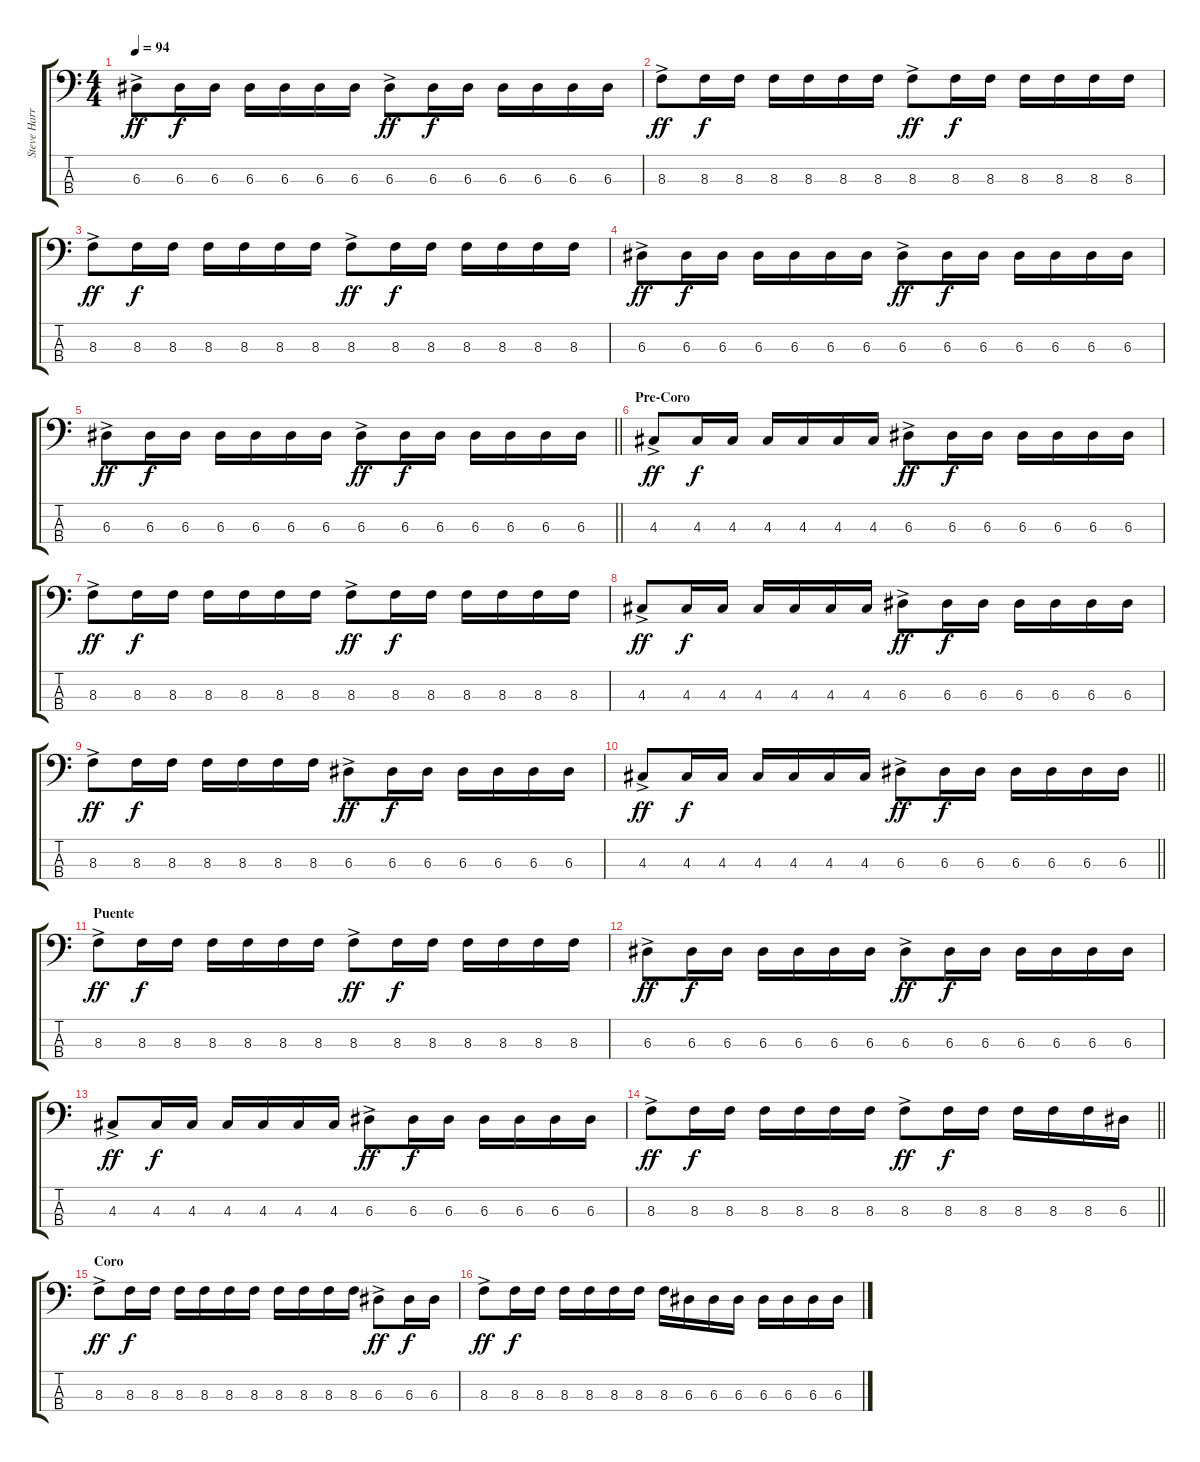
\track ("Steve Harris" "Steve Harr") {instrument electricbassfinger}
\staff {score tabs}
\tuning (G2 D2 A1 E1) {hide}
\ts (4 4)
\tempo 94
\clef f4
\ks c
6.3{ac}.8{dy ff} 6.3.16{dy f} 6.3.16 6.3.16 6.3.16 6.3.16 6.3.16 6.3{ac}.8{dy ff} 6.3.16{dy f} 6.3.16 6.3.16 6.3.16 6.3.16 6.3.16 |
8.3{ac}.8{dy ff} 8.3.16{dy f} 8.3.16 8.3.16 8.3.16 8.3.16 8.3.16 8.3{ac}.8{dy ff} 8.3.16{dy f} 8.3.16 8.3.16 8.3.16 8.3.16 8.3.16 |
8.3{ac}.8{dy ff} 8.3.16{dy f} 8.3.16 8.3.16 8.3.16 8.3.16 8.3.16 8.3{ac}.8{dy ff} 8.3.16{dy f} 8.3.16 8.3.16 8.3.16 8.3.16 8.3.16 |
6.3{ac}.8{dy ff} 6.3.16{dy f} 6.3.16 6.3.16 6.3.16 6.3.16 6.3.16 6.3{ac}.8{dy ff} 6.3.16{dy f} 6.3.16 6.3.16 6.3.16 6.3.16 6.3.16 |
\barLineRight lightlight
6.3{ac}.8{dy ff} 6.3.16{dy f} 6.3.16 6.3.16 6.3.16 6.3.16 6.3.16 6.3{ac}.8{dy ff} 6.3.16{dy f} 6.3.16 6.3.16 6.3.16 6.3.16 6.3.16 |
\section ("" "Pre-Coro")
4.3{ac}.8{dy ff} 4.3.16{dy f} 4.3.16 4.3.16 4.3.16 4.3.16 4.3.16 6.3{ac}.8{dy ff} 6.3.16{dy f} 6.3.16 6.3.16 6.3.16 6.3.16 6.3.16 |
8.3{ac}.8{dy ff} 8.3.16{dy f} 8.3.16 8.3.16 8.3.16 8.3.16 8.3.16 8.3{ac}.8{dy ff} 8.3.16{dy f} 8.3.16 8.3.16 8.3.16 8.3.16 8.3.16 |
4.3{ac}.8{dy ff} 4.3.16{dy f} 4.3.16 4.3.16 4.3.16 4.3.16 4.3.16 6.3{ac}.8{dy ff} 6.3.16{dy f} 6.3.16 6.3.16 6.3.16 6.3.16 6.3.16 |
8.3{ac}.8{dy ff} 8.3.16{dy f} 8.3.16 8.3.16 8.3.16 8.3.16 8.3.16 6.3{ac}.8{dy ff} 6.3.16{dy f} 6.3.16 6.3.16 6.3.16 6.3.16 6.3.16 |
\barLineRight lightlight
4.3{ac}.8{dy ff} 4.3.16{dy f} 4.3.16 4.3.16 4.3.16 4.3.16 4.3.16 6.3{ac}.8{dy ff} 6.3.16{dy f} 6.3.16 6.3.16 6.3.16 6.3.16 6.3.16 |
\section ("" "Puente")
8.3{ac}.8{dy ff} 8.3.16{dy f} 8.3.16 8.3.16 8.3.16 8.3.16 8.3.16 8.3{ac}.8{dy ff} 8.3.16{dy f} 8.3.16 8.3.16 8.3.16 8.3.16 8.3.16 |
6.3{ac}.8{dy ff} 6.3.16{dy f} 6.3.16 6.3.16 6.3.16 6.3.16 6.3.16 6.3{ac}.8{dy ff} 6.3.16{dy f} 6.3.16 6.3.16 6.3.16 6.3.16 6.3.16 |
4.3{ac}.8{dy ff} 4.3.16{dy f} 4.3.16 4.3.16 4.3.16 4.3.16 4.3.16 6.3{ac}.8{dy ff} 6.3.16{dy f} 6.3.16 6.3.16 6.3.16 6.3.16 6.3.16 |
\barLineRight lightlight
8.3{ac}.8{dy ff} 8.3.16{dy f} 8.3.16 8.3.16 8.3.16 8.3.16 8.3.16 8.3{ac}.8{dy ff} 8.3.16{dy f} 8.3.16 8.3.16 8.3.16 8.3.16 6.3.16 |
\section ("" "Coro")
8.3{ac}.8{dy ff} 8.3.16{dy f} 8.3.16 8.3.16 8.3.16 8.3.16 8.3.16 8.3.16 8.3.16 8.3.16 8.3.16 6.3{ac}.8{dy ff} 6.3.16{dy f} 6.3.16 |
8.3{ac}.8{dy ff} 8.3.16{dy f} 8.3.16 8.3.16 8.3.16 8.3.16 8.3.16 8.3.16 6.3.16 6.3.16 6.3.16 6.3.16 6.3.16 6.3.16 6.3.16
